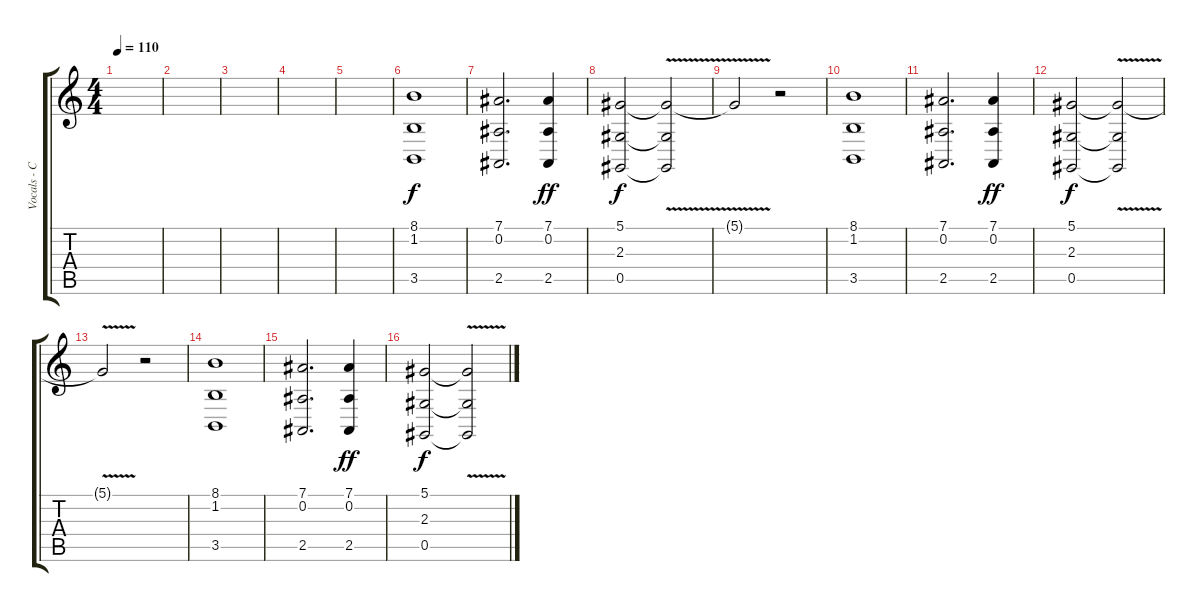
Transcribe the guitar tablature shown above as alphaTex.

\track ("Vocals - Choirs 1 (by PureMetalRim)" "Vocals - C") {instrument clarinet}
\staff {score tabs}
\tuning (Eb4 Bb3 Gb3 Db3 Ab2 Eb2) {hide}
\ts (4 4)
\tempo 110
\clef g2
\ks c
|
|
|
|
|
(8.1 1.2 3.5).1{dy f} |
(7.1 0.2 2.5).2{d} (7.1 0.2 2.5).4{dy ff} |
(5.1 2.3 0.5).2{dy f} (5.1{v t} 2.3{v t} 0.5{v t}).2 |
5.1{t}.2 r.2 |
(8.1 1.2 3.5).1 |
(7.1 0.2 2.5).2{d} (7.1 0.2 2.5).4{dy ff} |
(5.1 2.3 0.5).2{dy f} (5.1{v t} 2.3{v t} 0.5{v t}).2 |
5.1{t}.2 r.2 |
(8.1 1.2 3.5).1 |
(7.1 0.2 2.5).2{d} (7.1 0.2 2.5).4{dy ff} |
(5.1 2.3 0.5).2{dy f} (5.1{v t} 2.3{v t} 0.5{v t}).2
